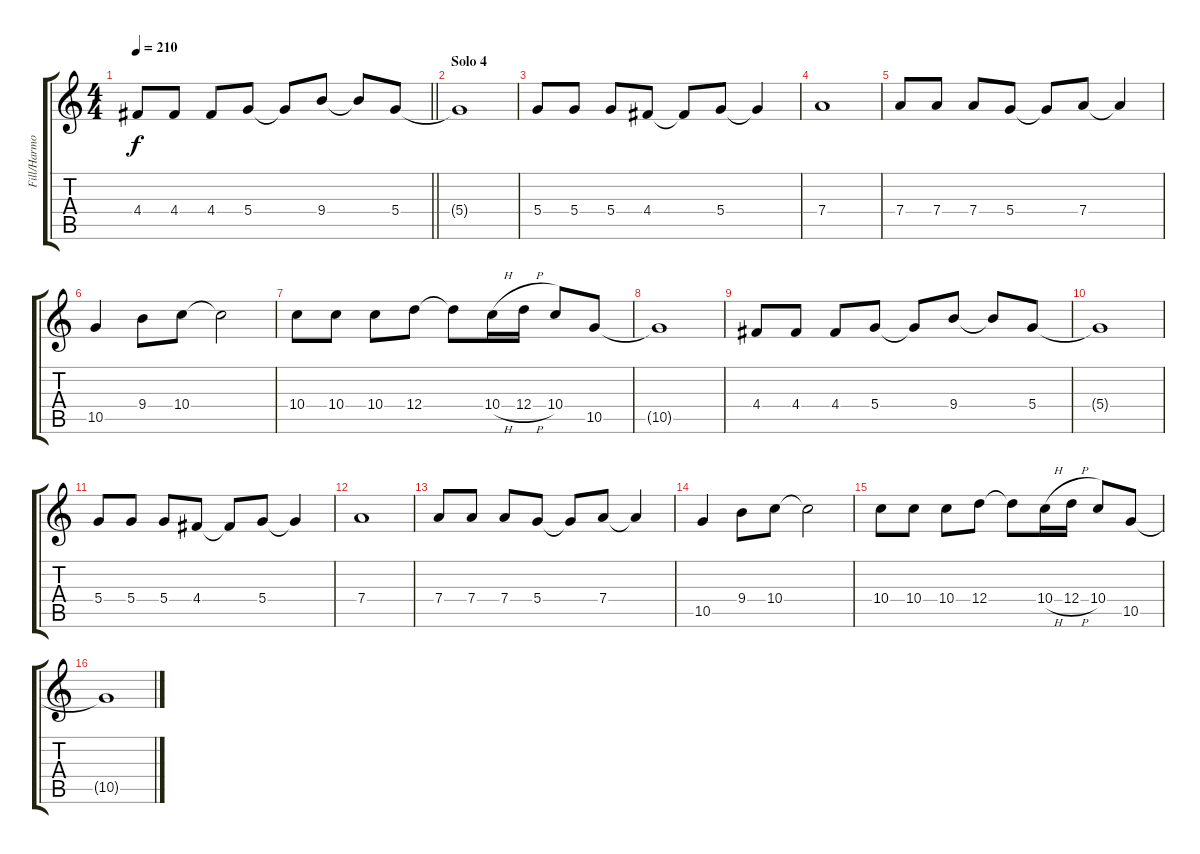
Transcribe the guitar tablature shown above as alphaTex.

\track ("Fill/Harmony" "Fill/Harmo") {instrument distortionguitar}
\staff {score tabs}
\tuning (E4 B3 G3 D3 A2 E2) {hide}
\ts (4 4)
\tempo 210
\clef g2
\barLineRight lightlight
\ks c
4.4.8{dy f} 4.4.8 4.4.8 5.4.8 5.4{t}.8 9.4.8 9.4{t}.8 5.4.8 |
\section ("" "Solo 4")
5.4{t}.1 |
5.4.8 5.4.8 5.4.8 4.4.8 4.4{t}.8 5.4.8 5.4{t}.4 |
7.4.1 |
7.4.8 7.4.8 7.4.8 5.4.8 5.4{t}.8 7.4.8 7.4{t}.4 |
10.5.4 9.4.8 10.4.8 10.4{t}.2 |
10.4.8 10.4.8 10.4.8 12.4.8 12.4{t}.8 10.4{h}.16 12.4{h}.16 10.4.8 10.5.8 |
10.5{t}.1 |
4.4.8 4.4.8 4.4.8 5.4.8 5.4{t}.8 9.4.8 9.4{t}.8 5.4.8 |
5.4{t}.1 |
5.4.8 5.4.8 5.4.8 4.4.8 4.4{t}.8 5.4.8 5.4{t}.4 |
7.4.1 |
7.4.8 7.4.8 7.4.8 5.4.8 5.4{t}.8 7.4.8 7.4{t}.4 |
10.5.4 9.4.8 10.4.8 10.4{t}.2 |
10.4.8 10.4.8 10.4.8 12.4.8 12.4{t}.8 10.4{h}.16 12.4{h}.16 10.4.8 10.5.8 |
10.5{t}.1
